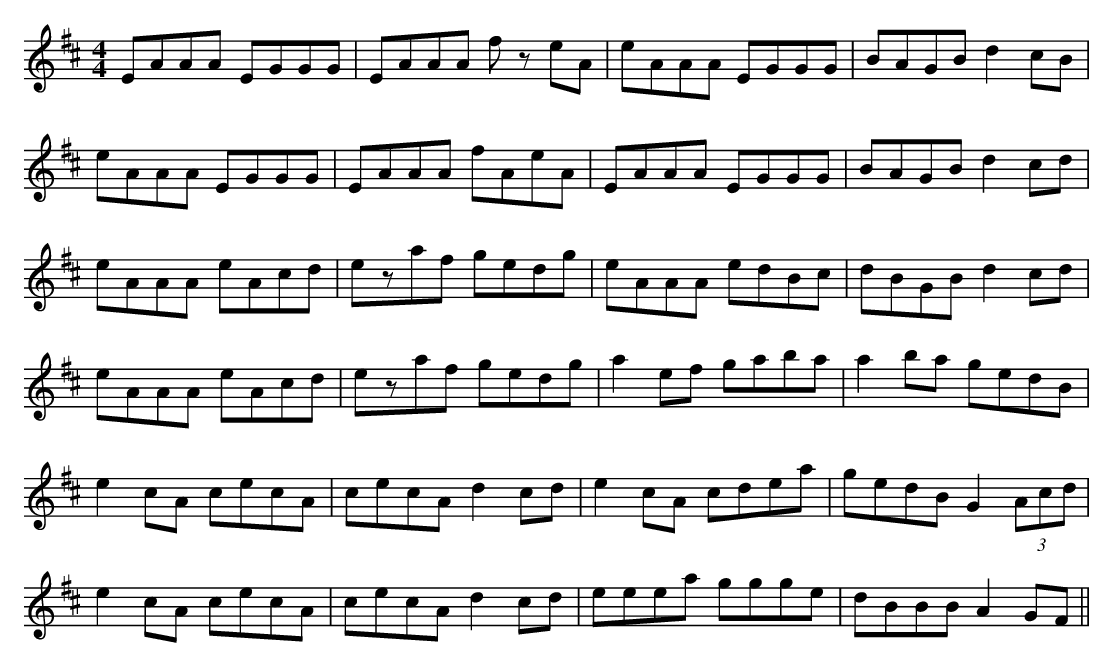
X:1
M:4/4
K:Amix
EAAA EGGG|EAAA fz eA|eAAA EGGG|BAGB d2 cB|
eAAA EGGG|EAAA fAeA|EAAA EGGG|BAGB d2 cd|
eAAA eAcd|ezaf gedg|eAAA edBc|dBGB d2 cd|
eAAA eAcd|ezaf gedg|a2 ef gaba|a2 ba gedB|
e2 cA cecA|cecA d2 cd|e2cA cdea|gedB G2 (3Acd|
e2 cA cecA|cecA d2 cd|eeea ggge|dBBB A2 GF||
